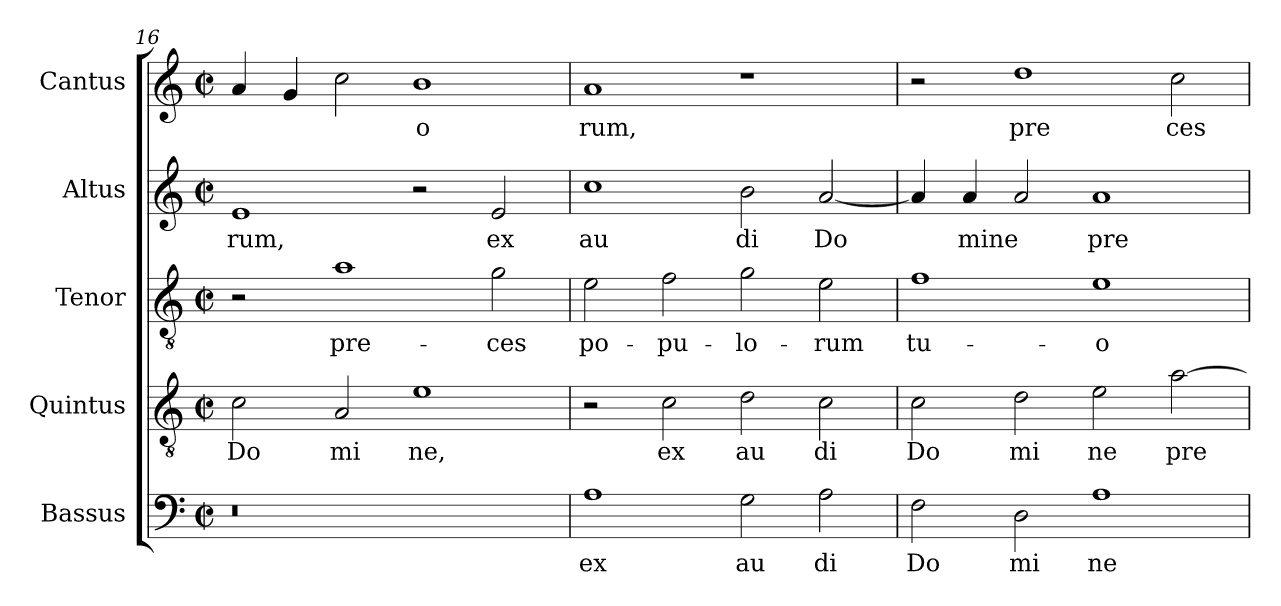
**kern	**text	**kern	**text	**kern	**text	**kern	**text	**kern	**text
*part5	*part5	*part4	*part4	*part3	*part3	*part2	*part2	*part1	*part1
*staff5	*staff5	*staff4	*staff4	*staff3	*staff3	*staff2	*staff2	*staff1	*staff1
*I"Bassus	*	*I"Quintus	*	*I"Tenor	*	*I"Altus	*	*I"Cantus	*
*clefF4	*	*clefGv2	*	*clefGv2	*	*clefG2	*	*clefG2	*
*k[]	*	*k[]	*	*k[]	*	*k[]	*	*k[]	*
*C:	*	*C:	*	*C:	*	*C:	*	*C:	*
*M2/2	*	*M2/2	*	*M2/2	*	*M2/2	*	*M2/2	*
*met(c|)	*	*met(c|)	*	*met(c|)	*	*met(c|)	*	*met(c|)	*
=16	=16	=16	=16	=16	=16	=16	=16	=16	=16
!	!	!	!LO:LY:b:cj	!	!	!	!LO:LY:b:cj	!	!LO:LY:b:cj
0r	.	2c\	Do	2r	.	1e	rum,	4a/	.
!	!	!	!	!	!	!	!	!	!LO:LY:b:cj
.	.	.	.	.	.	.	.	4g/	.
!	!	!	!LO:LY:b:cj	!	!LO:LY:b	!	!	!	!LO:LY:b:cj
.	.	2A/	mi	1a	pre-	.	.	2cc\	.
!	!	!	!LO:LY:b:cj	!	!	!	!	!	!LO:LY:b:cj
.	.	1e	ne,	.	.	2r	.	1b	o
!	!	!	!	!	!LO:LY:b	!	!LO:LY:b:cj	!	!
.	.	.	.	2g\	-ces	2e/	ex	.	.
=17	=17	=17	=17	=17	=17	=17	=17	=17	=17
!	!LO:LY:b:cj	!	!	!	!LO:LY:b	!	!LO:LY:b:cj	!	!LO:LY:b:cj
1A	ex	2r	.	2e\	po-	1cc	au	1a	rum,
!	!	!	!LO:LY:b:cj	!	!LO:LY:b	!	!	!	!
.	.	2c\	ex	2f\	-pu-	.	.	.	.
!	!LO:LY:b:cj	!	!LO:LY:b:cj	!	!LO:LY:b	!	!LO:LY:b:cj	!	!
2G\	au	2d\	au	2g\	-lo-	2b\	di	1r	.
!	!LO:LY:b:cj	!	!LO:LY:b:cj	!	!LO:LY:b	!	!LO:LY:b:cj	!	!
2A\	di	2c\	di	2e\	-rum	[<2a/	Do	.	.
=18	=18	=18	=18	=18	=18	=18	=18	=18	=18
!	!LO:LY:b:cj	!	!LO:LY:b:cj	!	!LO:LY:b	!	!LO:LY:b:cj	!	!
2F\	Do	2c\	Do	1f	tu-	4a/]	.	2r	.
!	!	!	!	!	!	!	!LO:LY:b:cj	!	!
.	.	.	.	.	.	4a/	mine	.	.
!	!LO:LY:b:cj	!	!LO:LY:b:cj	!	!	!	!LO:LY:b:cj	!	!LO:LY:b:cj
2D\	mi	2d\	mi	.	.	2a/	.	1dd	pre
!	!LO:LY:b:cj	!	!LO:LY:b:cj	!	!LO:LY:b	!	!LO:LY:b:cj	!	!
1A	ne	2e\	ne	1e	-o-	1a	pre	.	.
!	!	!	!LO:LY:b:cj	!	!	!	!	!	!LO:LY:b:cj
.	.	[>2a\	pre	.	.	.	.	2cc\	ces
=	=	=	=	=	=	=	=	=	=
*-	*-	*-	*-	*-	*-	*-	*-	*-	*-
